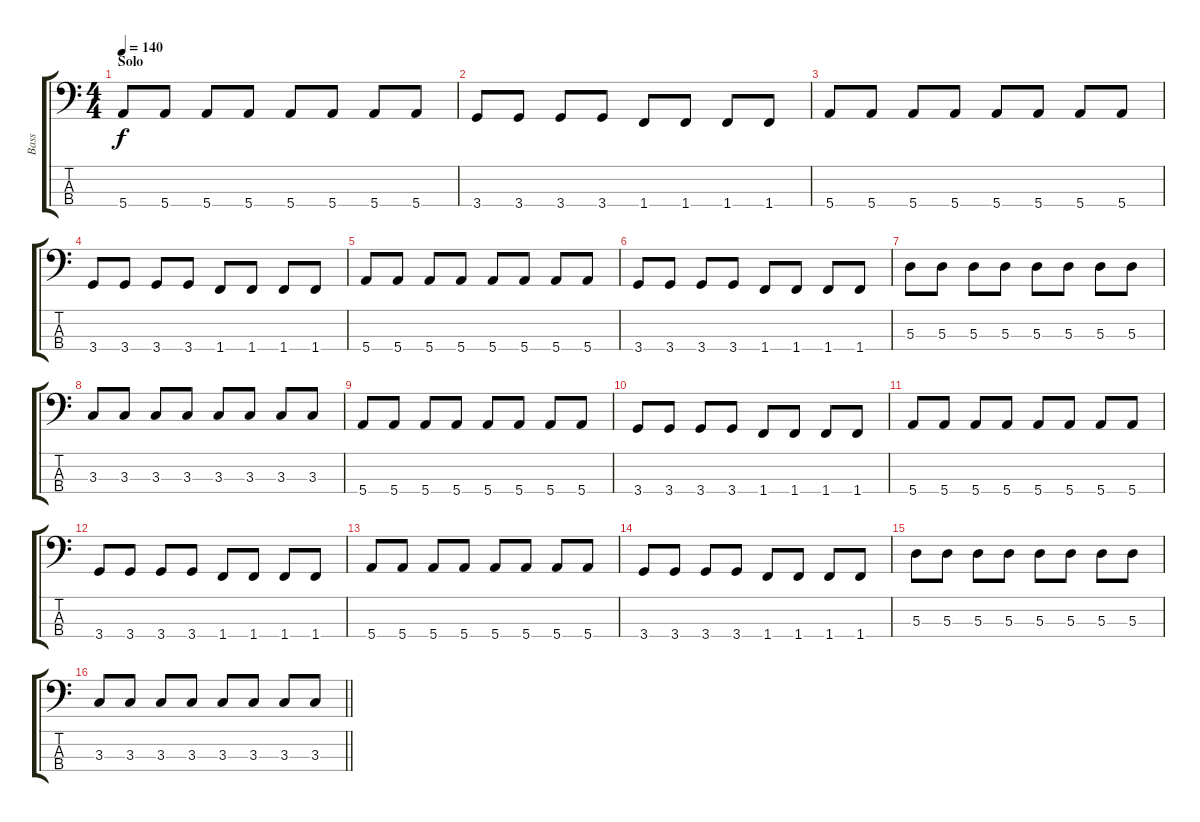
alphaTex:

\track ("Bass" "Bass") {instrument electricbassfinger}
\staff {score tabs}
\tuning (G2 D2 A1 E1) {hide}
\ts (4 4)
\section ("" "Solo")
\tempo 140
\clef f4
\ks c
5.4.8{dy f} 5.4.8 5.4.8 5.4.8 5.4.8 5.4.8 5.4.8 5.4.8 |
3.4.8 3.4.8 3.4.8 3.4.8 1.4.8 1.4.8 1.4.8 1.4.8 |
5.4.8 5.4.8 5.4.8 5.4.8 5.4.8 5.4.8 5.4.8 5.4.8 |
3.4.8 3.4.8 3.4.8 3.4.8 1.4.8 1.4.8 1.4.8 1.4.8 |
5.4.8 5.4.8 5.4.8 5.4.8 5.4.8 5.4.8 5.4.8 5.4.8 |
3.4.8 3.4.8 3.4.8 3.4.8 1.4.8 1.4.8 1.4.8 1.4.8 |
5.3.8 5.3.8 5.3.8 5.3.8 5.3.8 5.3.8 5.3.8 5.3.8 |
3.3.8 3.3.8 3.3.8 3.3.8 3.3.8 3.3.8 3.3.8 3.3.8 |
5.4.8 5.4.8 5.4.8 5.4.8 5.4.8 5.4.8 5.4.8 5.4.8 |
3.4.8 3.4.8 3.4.8 3.4.8 1.4.8 1.4.8 1.4.8 1.4.8 |
5.4.8 5.4.8 5.4.8 5.4.8 5.4.8 5.4.8 5.4.8 5.4.8 |
3.4.8 3.4.8 3.4.8 3.4.8 1.4.8 1.4.8 1.4.8 1.4.8 |
5.4.8 5.4.8 5.4.8 5.4.8 5.4.8 5.4.8 5.4.8 5.4.8 |
3.4.8 3.4.8 3.4.8 3.4.8 1.4.8 1.4.8 1.4.8 1.4.8 |
5.3.8 5.3.8 5.3.8 5.3.8 5.3.8 5.3.8 5.3.8 5.3.8 |
\barLineRight lightlight
3.3.8 3.3.8 3.3.8 3.3.8 3.3.8 3.3.8 3.3.8 3.3.8
